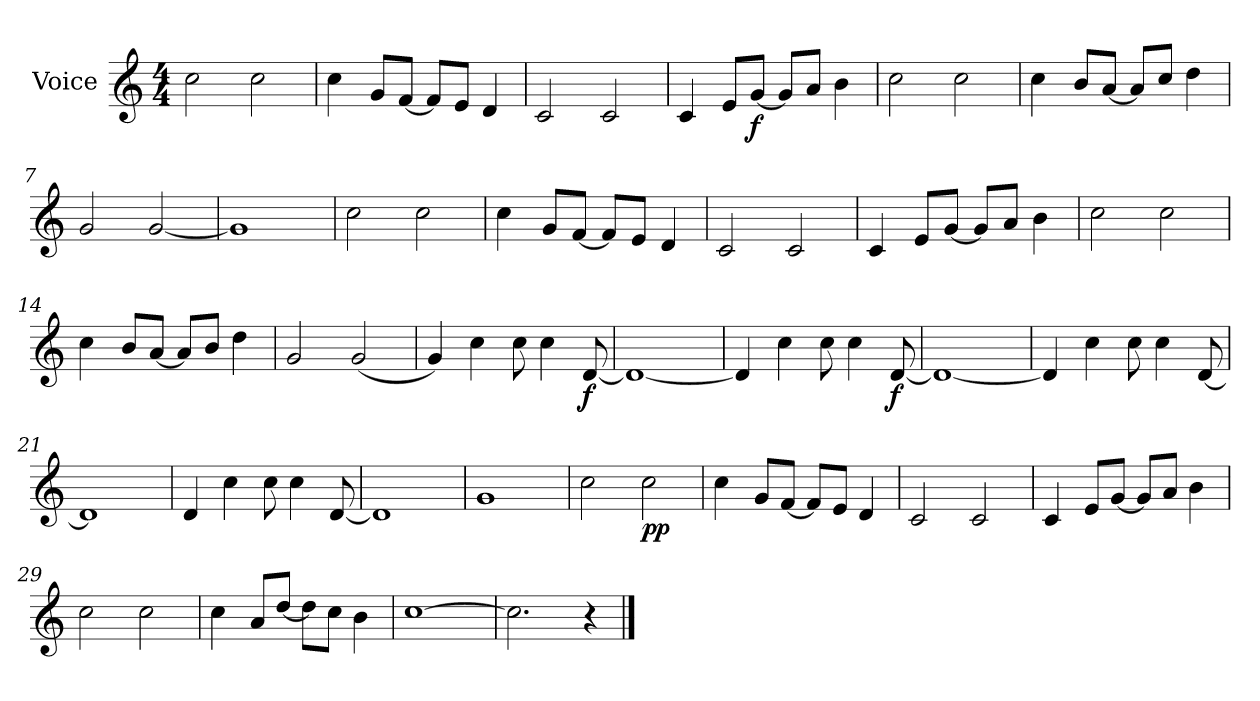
**kern	**dynam
*part1	*part1
*staff1	*staff1
*I"Voice	*
*I'V	*
*clefG2	*
*k[]	*
*M4/4	*
=1	=1
2cc\	.
2cc\	.
=2	=2
4cc\	.
8g/L	.
[8f/J	.
8f/L]	.
8e/J	.
4d/	.
=3	=3
2c/	.
2c/	.
=4	=4
4c/	.
8e/L	.
!	!LO:DY:b
[8g/J	f
8g/L]	.
8a/J	.
4b\	.
!!LO:LB:g=z
=5	=5
2cc\	.
2cc\	.
=6	=6
4cc\	.
8b/L	.
[8a/J	.
8a/L]	.
8cc/J	.
4dd\	.
=7	=7
2g/	.
[2g/	.
=8	=8
1g]	.
=9	=9
2cc\	.
2cc\	.
=10	=10
4cc\	.
8g/L	.
[8f/J	.
8f/L]	.
8e/J	.
4d/	.
!!LO:LB:g=z
=11	=11
2c/	.
2c/	.
=12	=12
4c/	.
8e/L	.
[8g/J	.
8g/L]	.
8a/J	.
4b\	.
=13	=13
2cc\	.
2cc\	.
=14	=14
4cc\	.
8b/L	.
[8a/J	.
8a/L]	.
8b/J	.
4dd\	.
=15	=15
2g/	.
(<2g/	.
!!LO:LB:g=z
=16	=16
4g/)	.
4cc\	.
8cc\	.
4cc\	.
!	!LO:DY:b
[8d/	f
=17	=17
1d_	.
=18	=18
4d/]	.
4cc\	.
8cc\	.
4cc\	.
!	!LO:DY:b
[8d/	f
=19	=19
1d_	.
=20	=20
4d/]	.
4cc\	.
8cc\	.
4cc\	.
[8d/	.
=21	=21
1d]	.
!!LO:LB:g=z
=22	=22
4d/	.
4cc\	.
8cc\	.
4cc\	.
[8d/	.
=23	=23
1d]	.
=24	=24
1g	.
=25	=25
2cc\	.
!	!LO:DY:b
2cc\	pp
=26	=26
4cc\	.
8g/L	.
[8f/J	.
8f/L]	.
8e/J	.
4d/	.
=27	=27
2c/	.
2c/	.
!!LO:LB:g=z
=28	=28
4c/	.
8e/L	.
[8g/J	.
8g/L]	.
8a/J	.
4b\	.
=29	=29
2cc\	.
2cc\	.
=30	=30
4cc\	.
8a/L	.
[8dd/J	.
8dd\L]	.
8cc\J	.
4b\	.
=31	=31
[1cc	.
=32	=32
2.cc\]	.
4r	.
==	==
*-	*-
